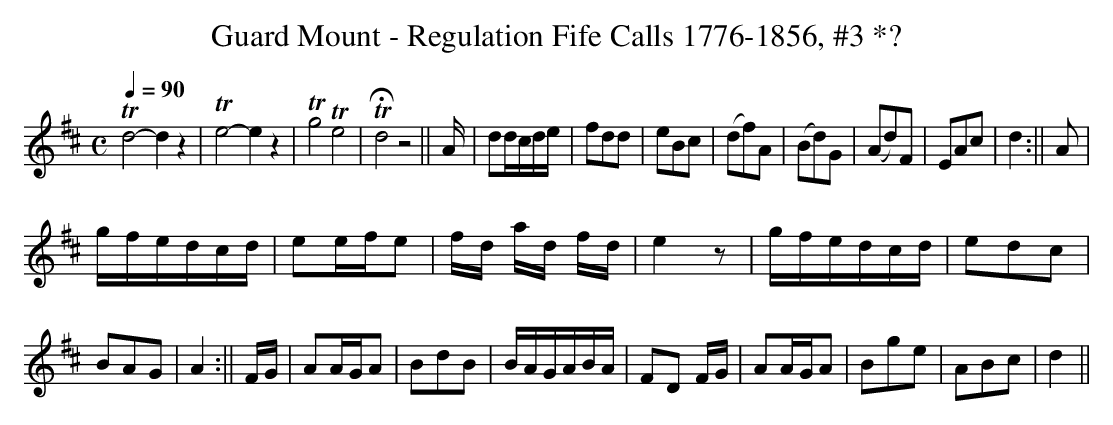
X:1
T:Guard Mount - Regulation Fife Calls 1776-1856, #3 *?
M:C
L:1/16
Q:1/4=90
K:D
Td8 -d4 z4|Te8-e4 z4|Tg8 Te8|THd8 z8||\
K:D \
M:3/8 \
A|d2dcde|f2d2d2|e2B2c2|(d2f2)A2|(B2d2)G2|(A2d2)F2|E2A2c2|d4:||A2|
gfedcd|e2efe2|fd ad fd|e4z2|gfedcd|e2d2c2|B2A2G2|A4:||FG|A2AGA2|B2d2B2|BAGABA|F2D2 FG|A2AGA2|B2g2e2|A2B2c2|d4||
